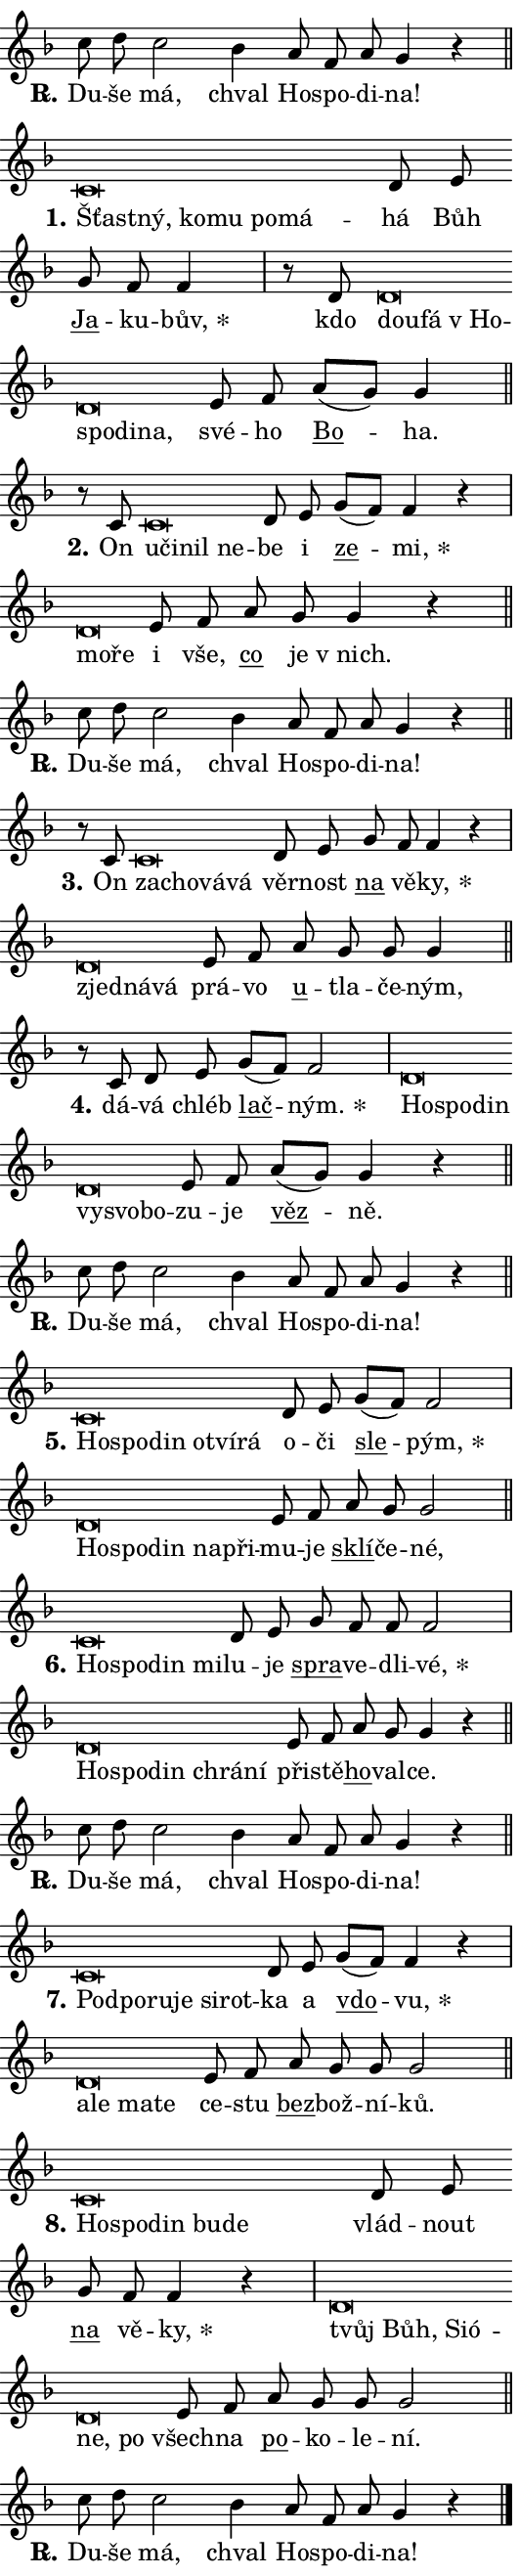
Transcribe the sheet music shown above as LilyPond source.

\version "2.24.0"
\header { tagline = "" }
\paper {
  indent = 0\cm
  top-margin = 0\cm
  right-margin = 0.13\cm % to fit lyric hyphens
  bottom-margin = 0\cm
  left-margin = 0\cm
  paper-width = 9\cm
  page-breaking = #ly:one-page-breaking
  system-system-spacing.basic-distance = #11
  score-system-spacing.basic-distance = #11
  ragged-last = ##f
}


%% Author: Thomas Morley
%% https://lists.gnu.org/archive/html/lilypond-user/2020-05/msg00002.html
#(define (line-position grob)
"Returns position of @var[grob} in current system:
   @code{'start}, if at first time-step
   @code{'end}, if at last time-step
   @code{'middle} otherwise
"
  (let* ((col (ly:item-get-column grob))
         (ln (ly:grob-object col 'left-neighbor))
         (rn (ly:grob-object col 'right-neighbor))
         (col-to-check-left (if (ly:grob? ln) ln col))
         (col-to-check-right (if (ly:grob? rn) rn col))
         (break-dir-left
           (and
             (ly:grob-property col-to-check-left 'non-musical #f)
             (ly:item-break-dir col-to-check-left)))
         (break-dir-right
           (and
             (ly:grob-property col-to-check-right 'non-musical #f)
             (ly:item-break-dir col-to-check-right))))
        (cond ((eqv? 1 break-dir-left) 'start)
              ((eqv? -1 break-dir-right) 'end)
              (else 'middle))))

#(define (tranparent-at-line-position vctor)
  (lambda (grob)
  "Relying on @code{line-position} select the relevant enry from @var{vctor}.
Used to determine transparency,"
    (case (line-position grob)
      ((end) (not (vector-ref vctor 0)))
      ((middle) (not (vector-ref vctor 1)))
      ((start) (not (vector-ref vctor 2))))))

noteHeadBreakVisibility =
#(define-music-function (break-visibility)(vector?)
"Makes @code{NoteHead}s transparent relying on @var{break-visibility}"
#{
  \override NoteHead.transparent =
    #(tranparent-at-line-position break-visibility)
#})

#(define delete-ledgers-for-transparent-note-heads
  (lambda (grob)
    "Reads whether a @code{NoteHead} is transparent.
If so this @code{NoteHead} is removed from @code{'note-heads} from
@var{grob}, which is supposed to be @code{LedgerLineSpanner}.
As a result ledgers are not printed for this @code{NoteHead}"
    (let* ((nhds-array (ly:grob-object grob 'note-heads))
           (nhds-list
             (if (ly:grob-array? nhds-array)
                 (ly:grob-array->list nhds-array)
                 '()))
           ;; Relies on the transparent-property being done before
           ;; Staff.LedgerLineSpanner.after-line-breaking is executed.
           ;; This is fragile ...
           (to-keep
             (remove
               (lambda (nhd)
                 (ly:grob-property nhd 'transparent #f))
               nhds-list)))
      ;; TODO find a better method to iterate over grob-arrays, similiar
      ;; to filter/remove etc for lists
      ;; For now rebuilt from scratch
      (set! (ly:grob-object grob 'note-heads)  '())
      (for-each
        (lambda (nhd)
          (ly:pointer-group-interface::add-grob grob 'note-heads nhd))
        to-keep))))

squashNotes = {
  \override NoteHead.X-extent = #'(-0.2 . 0.2)
  \override NoteHead.Y-extent = #'(-0.75 . 0)
  \override NoteHead.stencil =
    #(lambda (grob)
       (let ((pos (ly:grob-property grob 'staff-position)))
         (begin
           (if (< pos -7) (display "ERROR: Lower brevis then expected\n") (display ""))
           (if (<= pos -6) ly:text-interface::print ly:note-head::print))))
}
unSquashNotes = {
  \revert NoteHead.X-extent
  \revert NoteHead.Y-extent
  \revert NoteHead.stencil
}

hideNotes = \noteHeadBreakVisibility #begin-of-line-visible
unHideNotes = \noteHeadBreakVisibility #all-visible

% work-around for resetting accidentals
% https://lilypond.org/doc/v2.23/Documentation/notation/displaying-rhythms#unmetered-music
cadenzaMeasure = {
  \cadenzaOff
  \partial 1024 s1024
  \cadenzaOn
}

#(define-markup-command (accent layout props text) (markup?)
  "Underline accented syllable"
  (interpret-markup layout props
    #{\markup \override #'(offset . 4.3) \underline { #text }#}))

responsum = \markup \concat {
  "R" \hspace #-1.05 \path #0.1 #'((moveto 0 0.07) (lineto 0.9 0.8)) \hspace #0.05 "."
}

spaceSize = #0.6828661417322834 % exact space size for TeX Gyre Schola

\layout {
  \context {
    \Staff
    \remove "Time_signature_engraver"
    \override LedgerLineSpanner.after-line-breaking = #delete-ledgers-for-transparent-note-heads
  }
  \context {
    \Lyrics {
      \override LyricSpace.minimum-distance = \spaceSize
      \override LyricText.font-name = #"TeX Gyre Schola"
      \override LyricText.font-size = 1
      \override StanzaNumber.font-name = #"TeX Gyre Schola Bold"
      \override StanzaNumber.font-size = 1
    }
  }
  \context {
    \Score 
    \override NoteHead.text =
      #(lambda (grob) 
        (let ((pos (ly:grob-property grob 'staff-position)))
          #{\markup {
            \combine
              \halign #-0.55 \raise #(if (= pos -6) 0 0.5) \override #'(thickness . 2) \draw-line #'(3.2 . 0)
              \musicglyph "noteheads.sM1"
          }#}))
  }
}

% magnetic-lyrics.ily
%
%   written by
%     Jean Abou Samra <jean@abou-samra.fr>
%     Werner Lemberg <wl@gnu.org>
%
%   adapted by
%     Jiri Hon <jiri.hon@gmail.com>
%
% Version 2022-Apr-15

% https://www.mail-archive.com/lilypond-user@gnu.org/msg149350.html

#(define (Left_hyphen_pointer_engraver context)
   "Collect syllable-hyphen-syllable occurrences in lyrics and store
them in properties.  This engraver only looks to the left.  For
example, if the lyrics input is @code{foo -- bar}, it does the
following.

@itemize @bullet
@item
Set the @code{text} property of the @code{LyricHyphen} grob between
@q{foo} and @q{bar} to @code{foo}.

@item
Set the @code{left-hyphen} property of the @code{LyricText} grob with
text @q{foo} to the @code{LyricHyphen} grob between @q{foo} and
@q{bar}.
@end itemize

Use this auxiliary engraver in combination with the
@code{lyric-@/text::@/apply-@/magnetic-@/offset!} hook."
   (let ((hyphen #f)
         (text #f))
     (make-engraver
      (acknowledgers
       ((lyric-syllable-interface engraver grob source-engraver)
        (set! text grob)))
      (end-acknowledgers
       ((lyric-hyphen-interface engraver grob source-engraver)
        ;(when (not (grob::has-interface grob 'lyric-space-interface))
          (set! hyphen grob)));)
      ((stop-translation-timestep engraver)
       (when (and text hyphen)
         (ly:grob-set-object! text 'left-hyphen hyphen))
       (set! text #f)
       (set! hyphen #f)))))

#(define (lyric-text::apply-magnetic-offset! grob)
   "If the space between two syllables is less than the value in
property @code{LyricText@/.details@/.squash-threshold}, move the right
syllable to the left so that it gets concatenated with the left
syllable.

Use this function as a hook for
@code{LyricText@/.after-@/line-@/breaking} if the
@code{Left_@/hyphen_@/pointer_@/engraver} is active."
   (let ((hyphen (ly:grob-object grob 'left-hyphen #f)))
     (when hyphen
       (let ((left-text (ly:spanner-bound hyphen LEFT)))
         (when (grob::has-interface left-text 'lyric-syllable-interface)
           (let* ((common (ly:grob-common-refpoint grob left-text X))
                  (this-x-ext (ly:grob-extent grob common X))
                  (left-x-ext
                   (begin
                     ;; Trigger magnetism for left-text.
                     (ly:grob-property left-text 'after-line-breaking)
                     (ly:grob-extent left-text common X)))
                  ;; `delta` is the gap width between two syllables.
                  (delta (- (interval-start this-x-ext)
                            (interval-end left-x-ext)))
                  (details (ly:grob-property grob 'details))
                  (threshold (assoc-get 'squash-threshold details 0.2)))
             (when (< delta threshold)
               (let* (;; We have to manipulate the input text so that
                      ;; ligatures crossing syllable boundaries are not
                      ;; disabled.  For languages based on the Latin
                      ;; script this is essentially a beautification.
                      ;; However, for non-Western scripts it can be a
                      ;; necessity.
                      (lt (ly:grob-property left-text 'text))
                      (rt (ly:grob-property grob 'text))
                      (is-space (grob::has-interface hyphen 'lyric-space-interface))
                      (space (if is-space " " ""))
                      (extra-delta (if is-space spaceSize 0))
                      ;; Append new syllable.
                      (ltrt-space (if (and (string? lt) (string? rt))
                                (string-append lt space rt)
                                (make-concat-markup (list lt space rt))))
                      ;; Right-align `ltrt` to the right side.
                      (ltrt-space-markup (grob-interpret-markup
                               grob
                               (make-translate-markup
                                (cons (interval-length this-x-ext) 0)
                                (make-right-align-markup ltrt-space)))))
                 (begin
                   ;; Don't print `left-text`.
                   (ly:grob-set-property! left-text 'stencil #f)
                   ;; Set text and stencil (which holds all collected
                   ;; syllables so far) and shift it to the left.
                   (ly:grob-set-property! grob 'text ltrt-space)
                   (ly:grob-set-property! grob 'stencil ltrt-space-markup)
                   (ly:grob-translate-axis! grob (- (- delta extra-delta)) X))))))))))


#(define (lyric-hyphen::displace-bounds-first grob)
   ;; Make very sure this callback isn't triggered too early.
   (let ((left (ly:spanner-bound grob LEFT))
         (right (ly:spanner-bound grob RIGHT)))
     (ly:grob-property left 'after-line-breaking)
     (ly:grob-property right 'after-line-breaking)
     (ly:lyric-hyphen::print grob)))

squashThreshold = #0.4

\layout {
  \context {
    \Lyrics
    \consists #Left_hyphen_pointer_engraver
    \override LyricText.after-line-breaking =
      #lyric-text::apply-magnetic-offset!
    \override LyricHyphen.stencil = #lyric-hyphen::displace-bounds-first
    \override LyricText.details.squash-threshold = \squashThreshold
    \override LyricHyphen.minimum-distance = 0
    \override LyricHyphen.minimum-length = \squashThreshold
  }
}

squashText = \override LyricText.details.squash-threshold = 9999
unSquashText = \override LyricText.details.squash-threshold = \squashThreshold

leftText = \override LyricText.self-alignment-X = #LEFT
unLeftText = \revert LyricText.self-alignment-X

starOffset = #(lambda (grob) 
                (let ((x_offset (ly:self-alignment-interface::aligned-on-x-parent grob)))
                  (if (= x_offset 0) 0 (+ x_offset 1.2))))

star = #(define-music-function (syllable)(string?)
"Append star separator at the end of a syllable"
#{
  \once \override LyricText.X-offset = #starOffset
  \lyricmode { \markup {
    #syllable
    \override #'((font-name . "TeX Gyre Schola Bold")) \hspace #0.2 \lower #0.65 \larger "*"
  } }
#})

starAccent = #(define-music-function (syllable)(string?)
"Append star separator at the end of a syllable and make accent"
#{
  \once \override LyricText.X-offset = #starOffset
  \lyricmode { \markup {
    \accent #syllable
    \override #'((font-name . "TeX Gyre Schola Bold")) \hspace #0.2 \lower #0.65 \larger "*"
  } }
#})

breath = #(define-music-function (syllable)(string?)
"Append breathing indicator at the end of a syllable"
#{
  \lyricmode { \markup { #syllable "+" } }
#})

optionalBreath = #(define-music-function (syllable)(string?)
"Append optional breathing indicator at the end of a syllable"
#{
  \lyricmode { \markup { #syllable "(+)" } }
#})


\score {
    <<
        \new Voice = "melody" { \cadenzaOn \key f \major \relative { c''8 d c2 bes4 a8 f a g4 r \cadenzaMeasure \bar "||" \break } }
        \new Lyrics \lyricsto "melody" { \lyricmode { \set stanza = \responsum
Du -- še má, chval Ho -- spo -- di -- na! } }
    >>
    \layout {}
}

\score {
    <<
        \new Voice = "melody" { \cadenzaOn \key f \major \relative { \squashNotes c'\breve*1/16 \hideNotes \breve*1/16 \bar "" \breve*1/16 \bar "" \breve*1/16 \bar "" \breve*1/16 \breve*1/16 \bar "" \unHideNotes \unSquashNotes d8 e \bar "" g f f4 \cadenzaMeasure \bar "|" r8 d8 \squashNotes d\breve*1/16 \hideNotes \breve*1/16 \bar "" \breve*1/16 \bar "" \breve*1/16 \bar "" \breve*1/16 \breve*1/16 \bar "" \unHideNotes \unSquashNotes e8 f \bar "" a[( g)] g4 \cadenzaMeasure \bar "||" \break } }
        \new Lyrics \lyricsto "melody" { \lyricmode { \set stanza = "1."
\leftText Šťast -- \squashText ný, ko -- mu po -- má -- \unLeftText \unSquashText há Bůh \markup \accent Ja -- ku -- \star bův, kdo \leftText dou -- \squashText fá "v Ho" -- spo -- di -- na, \unLeftText \unSquashText své -- ho \markup \accent Bo -- ha. } }
    >>
    \layout {}
}

\score {
    <<
        \new Voice = "melody" { \cadenzaOn \key f \major \relative { r8 c'8 \squashNotes c\breve*1/16 \hideNotes \breve*1/16 \bar "" \breve*1/16 \breve*1/16 \bar "" \unHideNotes \unSquashNotes d8 e \bar "" g[( f)] f4 r \cadenzaMeasure \bar "|" \squashNotes d\breve*1/16 \hideNotes \breve*1/16 \bar "" \unHideNotes \unSquashNotes e8 f \bar "" a g g4 r \cadenzaMeasure \bar "||" \break } }
        \new Lyrics \lyricsto "melody" { \lyricmode { \set stanza = "2."
On \leftText u -- \squashText či -- nil ne -- \unLeftText \unSquashText be i \markup \accent ze -- \star mi, \leftText mo -- \squashText ře \unLeftText \unSquashText i vše, \markup \accent co je "v nich." } }
    >>
    \layout {}
}

\score {
    <<
        \new Voice = "melody" { \cadenzaOn \key f \major \relative { c''8 d c2 bes4 a8 f a g4 r \cadenzaMeasure \bar "||" \break } }
        \new Lyrics \lyricsto "melody" { \lyricmode { \set stanza = \responsum
Du -- še má, chval Ho -- spo -- di -- na! } }
    >>
    \layout {}
}

\score {
    <<
        \new Voice = "melody" { \cadenzaOn \key f \major \relative { r8 c'8 \squashNotes c\breve*1/16 \hideNotes \breve*1/16 \bar "" \breve*1/16 \breve*1/16 \bar "" \unHideNotes \unSquashNotes d8 e \bar "" g f f4 r \cadenzaMeasure \bar "|" \squashNotes d\breve*1/16 \hideNotes \breve*1/16 \breve*1/16 \bar "" \unHideNotes \unSquashNotes e8 f \bar "" a g g g4 \cadenzaMeasure \bar "||" \break } }
        \new Lyrics \lyricsto "melody" { \lyricmode { \set stanza = "3."
On \leftText za -- \squashText cho -- vá -- vá \unLeftText \unSquashText věr -- nost \markup \accent na vě -- \star ky, \leftText zjed -- \squashText ná -- vá \unLeftText \unSquashText prá -- vo \markup \accent u -- tla -- če -- ným, } }
    >>
    \layout {}
}

\score {
    <<
        \new Voice = "melody" { \cadenzaOn \key f \major \relative { r8 c' d8 e \bar "" g[( f)] f2 \cadenzaMeasure \bar "|" \squashNotes d\breve*1/16 \hideNotes \breve*1/16 \bar "" \breve*1/16 \bar "" \breve*1/16 \bar "" \breve*1/16 \breve*1/16 \bar "" \unHideNotes \unSquashNotes e8 f \bar "" a[( g)] g4 r \cadenzaMeasure \bar "||" \break } }
        \new Lyrics \lyricsto "melody" { \lyricmode { \set stanza = "4."
dá -- vá chléb \markup \accent lač -- \star ným. \leftText Ho -- \squashText spo -- din vy -- svo -- bo -- \unLeftText \unSquashText zu -- je \markup \accent věz -- ně. } }
    >>
    \layout {}
}

\score {
    <<
        \new Voice = "melody" { \cadenzaOn \key f \major \relative { c''8 d c2 bes4 a8 f a g4 r \cadenzaMeasure \bar "||" \break } }
        \new Lyrics \lyricsto "melody" { \lyricmode { \set stanza = \responsum
Du -- še má, chval Ho -- spo -- di -- na! } }
    >>
    \layout {}
}

\score {
    <<
        \new Voice = "melody" { \cadenzaOn \key f \major \relative { \squashNotes c'\breve*1/16 \hideNotes \breve*1/16 \bar "" \breve*1/16 \bar "" \breve*1/16 \bar "" \breve*1/16 \breve*1/16 \bar "" \unHideNotes \unSquashNotes d8 e \bar "" g[( f)] f2 \cadenzaMeasure \bar "|" \squashNotes d\breve*1/16 \hideNotes \breve*1/16 \bar "" \breve*1/16 \bar "" \breve*1/16 \breve*1/16 \bar "" \unHideNotes \unSquashNotes e8 f \bar "" a g g2 \cadenzaMeasure \bar "||" \break } }
        \new Lyrics \lyricsto "melody" { \lyricmode { \set stanza = "5."
\leftText Ho -- \squashText spo -- din o -- tví -- rá \unLeftText \unSquashText o -- či \markup \accent sle -- \star pým, \leftText Ho -- \squashText spo -- din na -- při -- \unLeftText \unSquashText mu -- je \markup \accent sklí -- če -- né, } }
    >>
    \layout {}
}

\score {
    <<
        \new Voice = "melody" { \cadenzaOn \key f \major \relative { \squashNotes c'\breve*1/16 \hideNotes \breve*1/16 \bar "" \breve*1/16 \breve*1/16 \bar "" \unHideNotes \unSquashNotes d8 e \bar "" g f f f2 \cadenzaMeasure \bar "|" \squashNotes d\breve*1/16 \hideNotes \breve*1/16 \bar "" \breve*1/16 \bar "" \breve*1/16 \breve*1/16 \bar "" \unHideNotes \unSquashNotes e8 f \bar "" a g g4 r \cadenzaMeasure \bar "||" \break } }
        \new Lyrics \lyricsto "melody" { \lyricmode { \set stanza = "6."
\leftText Ho -- \squashText spo -- din mi -- \unLeftText \unSquashText lu -- je \markup \accent spra -- ve -- dli -- \star vé, \leftText Ho -- \squashText spo -- din chrá -- ní \unLeftText \unSquashText při -- stě -- \markup \accent ho -- val -- ce. } }
    >>
    \layout {}
}

\score {
    <<
        \new Voice = "melody" { \cadenzaOn \key f \major \relative { c''8 d c2 bes4 a8 f a g4 r \cadenzaMeasure \bar "||" \break } }
        \new Lyrics \lyricsto "melody" { \lyricmode { \set stanza = \responsum
Du -- še má, chval Ho -- spo -- di -- na! } }
    >>
    \layout {}
}

\score {
    <<
        \new Voice = "melody" { \cadenzaOn \key f \major \relative { \squashNotes c'\breve*1/16 \hideNotes \breve*1/16 \bar "" \breve*1/16 \bar "" \breve*1/16 \bar "" \breve*1/16 \breve*1/16 \bar "" \unHideNotes \unSquashNotes d8 e \bar "" g[( f)] f4 r \cadenzaMeasure \bar "|" \squashNotes d\breve*1/16 \hideNotes \breve*1/16 \bar "" \breve*1/16 \breve*1/16 \bar "" \unHideNotes \unSquashNotes e8 f \bar "" a g g g2 \cadenzaMeasure \bar "||" \break } }
        \new Lyrics \lyricsto "melody" { \lyricmode { \set stanza = "7."
\leftText Pod -- \squashText po -- ru -- je si -- rot -- \unLeftText \unSquashText ka a \markup \accent vdo -- \star vu, \leftText a -- \squashText le ma -- te \unLeftText \unSquashText ce -- stu \markup \accent bez -- bož -- ní -- ků. } }
    >>
    \layout {}
}

\score {
    <<
        \new Voice = "melody" { \cadenzaOn \key f \major \relative { \squashNotes c'\breve*1/16 \hideNotes \breve*1/16 \bar "" \breve*1/16 \bar "" \breve*1/16 \breve*1/16 \bar "" \unHideNotes \unSquashNotes d8 e \bar "" g f f4 r \cadenzaMeasure \bar "|" \squashNotes d\breve*1/16 \hideNotes \breve*1/16 \bar "" \breve*1/16 \bar "" \breve*1/16 \bar "" \breve*1/16 \breve*1/16 \bar "" \unHideNotes \unSquashNotes e8 f \bar "" a g g g2 \cadenzaMeasure \bar "||" \break } }
        \new Lyrics \lyricsto "melody" { \lyricmode { \set stanza = "8."
\leftText Ho -- \squashText spo -- din bu -- de \unLeftText \unSquashText vlád -- nout \markup \accent na vě -- \star ky, \leftText tvůj \squashText Bůh, Si -- ó -- ne, po \unLeftText \unSquashText všech -- na \markup \accent po -- ko -- le -- ní. } }
    >>
    \layout {}
}

\score {
    <<
        \new Voice = "melody" { \cadenzaOn \key f \major \relative { c''8 d c2 bes4 a8 f a g4 r \cadenzaMeasure \bar "||" \break } \bar "|." }
        \new Lyrics \lyricsto "melody" { \lyricmode { \set stanza = \responsum
Du -- še má, chval Ho -- spo -- di -- na! } }
    >>
    \layout {}
}
